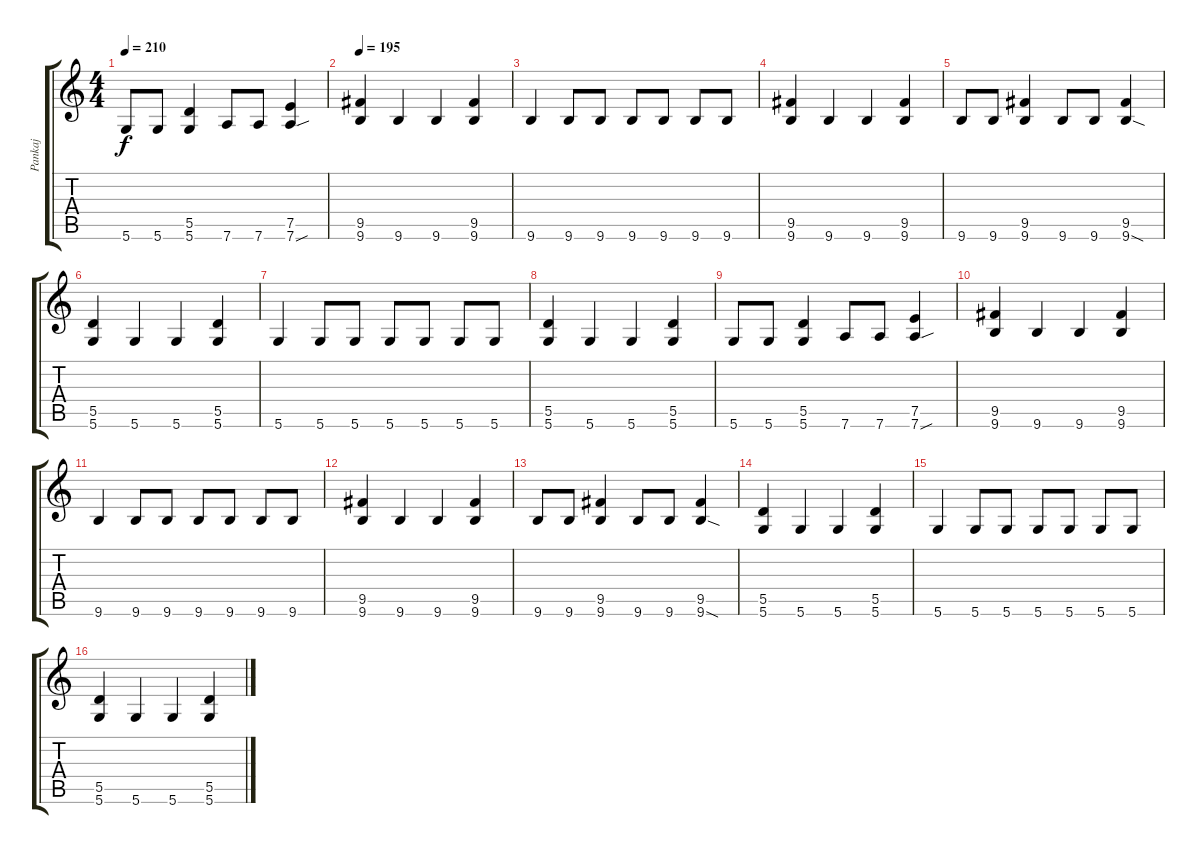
\track ("Pankaj" "Pankaj") {instrument distortionguitar}
\staff {score tabs}
\tuning (E4 B3 G3 D3 A2 D2) {hide}
\ts (4 4)
\tempo 210
\clef g2
\ks c
5.6.8{dy f} 5.6.8 (5.5 5.6).4 7.6.8 7.6.8 (7.5 7.6{sou}).4 |
\tempo 195
(9.5 9.6).4 9.6.4 9.6.4 (9.5 9.6).4 |
9.6.4 9.6.8 9.6.8 9.6.8 9.6.8 9.6.8 9.6.8 |
(9.5 9.6).4 9.6.4 9.6.4 (9.5 9.6).4 |
9.6.8 9.6.8 (9.5 9.6).4 9.6.8 9.6.8 (9.5 9.6{sod}).4 |
(5.5 5.6).4 5.6.4 5.6.4 (5.5 5.6).4 |
5.6.4 5.6.8 5.6.8 5.6.8 5.6.8 5.6.8 5.6.8 |
(5.5 5.6).4 5.6.4 5.6.4 (5.5 5.6).4 |
5.6.8 5.6.8 (5.5 5.6).4 7.6.8 7.6.8 (7.5 7.6{sou}).4 |
(9.5 9.6).4 9.6.4 9.6.4 (9.5 9.6).4 |
9.6.4 9.6.8 9.6.8 9.6.8 9.6.8 9.6.8 9.6.8 |
(9.5 9.6).4 9.6.4 9.6.4 (9.5 9.6).4 |
9.6.8 9.6.8 (9.5 9.6).4 9.6.8 9.6.8 (9.5 9.6{sod}).4 |
(5.5 5.6).4 5.6.4 5.6.4 (5.5 5.6).4 |
5.6.4 5.6.8 5.6.8 5.6.8 5.6.8 5.6.8 5.6.8 |
(5.5 5.6).4 5.6.4 5.6.4 (5.5 5.6).4
